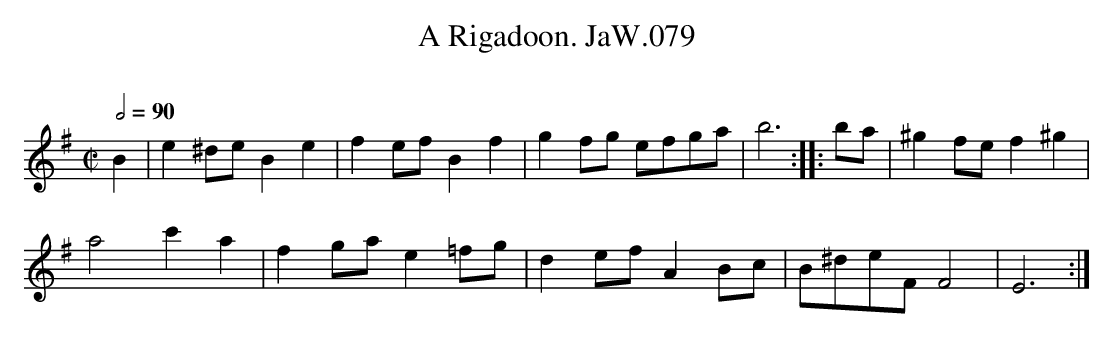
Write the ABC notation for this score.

X:1
T:Rigadoon. JaW.079, A
M:C|
L:1/8
Q:1/2=90
O:
K:Em
B2|e2^de B2e2|f2efB2f2|g2fg efga|b6::ba|^g2fef2^g2|
a4c'2a2|f2gae2=fg|d2efA2Bc|B^deFF4|E6:|
